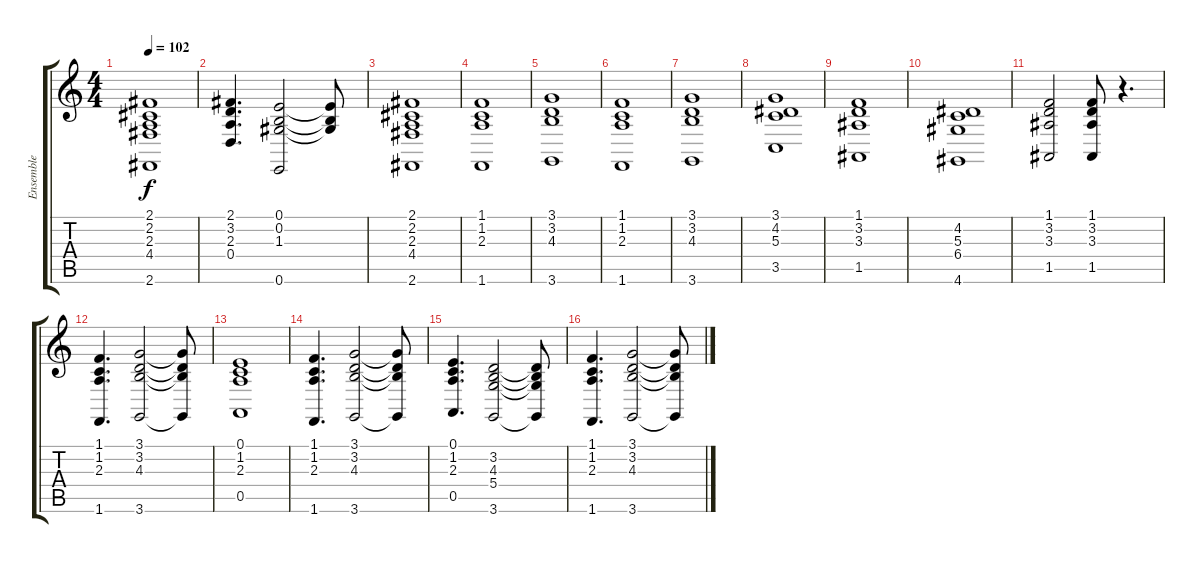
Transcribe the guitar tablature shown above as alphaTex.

\track ("Ensemble" "Ensemble") {instrument stringensemble1}
\staff {score tabs}
\tuning (E4 B3 G3 D3 A2 E2) {hide}
\ts (4 4)
\tempo 102
\clef g2
\ks c
(2.1 2.2 2.3 4.4 2.6).1{dy f} |
(2.1 3.2 2.3 0.4).4{d} (0.1 0.2 1.3 0.6).2 (0.1{t} 0.2{t} 1.3{t}).8 |
(2.1 2.2 2.3 4.4 2.6).1 |
(1.1 1.2 2.3 1.6).1 |
(3.1 3.2 4.3 3.6).1 |
(1.1 1.2 2.3 1.6).1 |
(3.1 3.2 4.3 3.6).1 |
(3.1 4.2 5.3 3.5).1 |
(1.1 3.2 3.3 1.5).1 |
(4.2 5.3 6.4 4.6).1 |
(1.1 3.2 3.3 1.5).2 (1.1 3.2 3.3 1.5).8 r.4{d} |
(1.1 1.2 2.3 1.6).4{d} (3.1 3.2 4.3 3.6).2 (3.1{t} 3.2{t} 4.3{t} 3.6{t}).8 |
(0.1 1.2 2.3 0.5).1 |
(1.1 1.2 2.3 1.6).4{d} (3.1 3.2 4.3 3.6).2 (3.1{t} 3.2{t} 4.3{t} 3.6{t}).8 |
(0.1 1.2 2.3 0.5).4{d} (3.2 4.3 5.4 3.6).2 (3.2{t} 4.3{t} 5.4{t} 3.6{t}).8 |
(1.1 1.2 2.3 1.6).4{d} (3.1 3.2 4.3 3.6).2 (3.1{t} 3.2{t} 4.3{t} 3.6{t}).8
